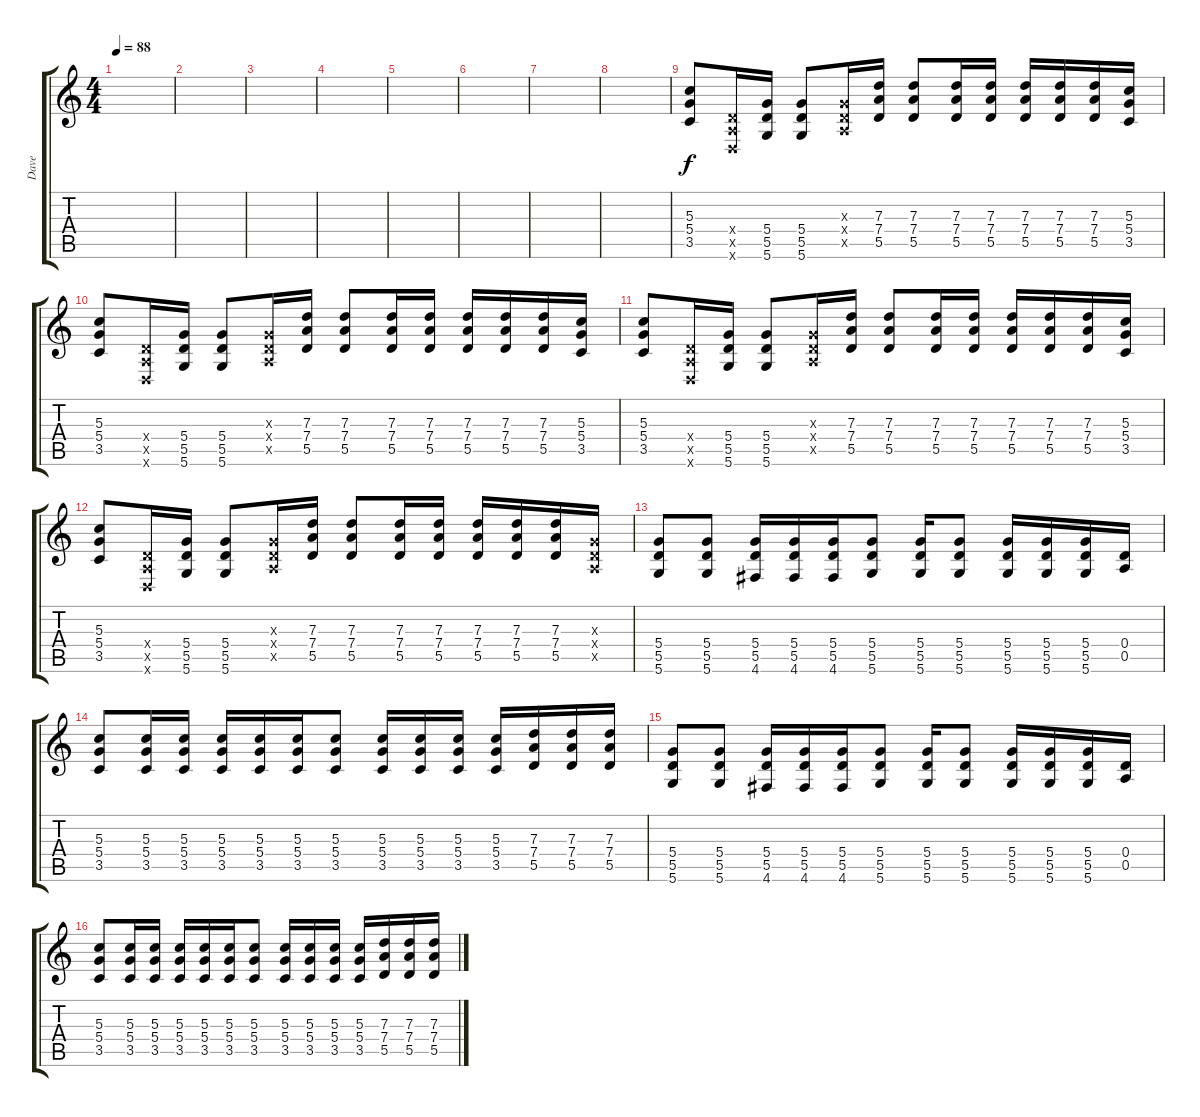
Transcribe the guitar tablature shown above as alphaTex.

\track ("Dave" "Dave") {instrument distortionguitar}
\staff {score tabs}
\tuning (E4 B3 G3 D3 A2 D2) {hide}
\ts (4 4)
\tempo 88
\clef g2
\ks c
|
|
|
|
|
|
|
|
(5.3 5.4 3.5).8 (0.4{x} 0.5{x} 0.6{x}).16 (5.4 5.5 5.6).16 (5.4 5.5 5.6).8 (0.3{x} 0.4{x} 0.5{x}).16 (7.3 7.4 5.5).16 (7.3 7.4 5.5).8 (7.3 7.4 5.5).16 (7.3 7.4 5.5).16 (7.3 7.4 5.5).16 (7.3 7.4 5.5).16 (7.3 7.4 5.5).16 (5.3 5.4 3.5).16 |
(5.3 5.4 3.5).8 (0.4{x} 0.5{x} 0.6{x}).16 (5.4 5.5 5.6).16 (5.4 5.5 5.6).8 (0.3{x} 0.4{x} 0.5{x}).16 (7.3 7.4 5.5).16 (7.3 7.4 5.5).8 (7.3 7.4 5.5).16 (7.3 7.4 5.5).16 (7.3 7.4 5.5).16 (7.3 7.4 5.5).16 (7.3 7.4 5.5).16 (5.3 5.4 3.5).16 |
(5.3 5.4 3.5).8 (0.4{x} 0.5{x} 0.6{x}).16 (5.4 5.5 5.6).16 (5.4 5.5 5.6).8 (0.3{x} 0.4{x} 0.5{x}).16 (7.3 7.4 5.5).16 (7.3 7.4 5.5).8 (7.3 7.4 5.5).16 (7.3 7.4 5.5).16 (7.3 7.4 5.5).16 (7.3 7.4 5.5).16 (7.3 7.4 5.5).16 (5.3 5.4 3.5).16 |
(5.3 5.4 3.5).8 (0.4{x} 0.5{x} 0.6{x}).16 (5.4 5.5 5.6).16 (5.4 5.5 5.6).8 (0.3{x} 0.4{x} 0.5{x}).16 (7.3 7.4 5.5).16 (7.3 7.4 5.5).8 (7.3 7.4 5.5).16 (7.3 7.4 5.5).16 (7.3 7.4 5.5).16 (7.3 7.4 5.5).16 (7.3 7.4 5.5).16 (0.3{x} 0.4{x} 0.5{x}).16 |
(5.4 5.5 5.6).8 (5.4 5.5 5.6).8 (5.4 5.5 4.6).16 (5.4 5.5 4.6).16 (5.4 5.5 4.6).16 (5.4 5.5 5.6).8 (5.4 5.5 5.6).16 (5.4 5.5 5.6).8 (5.4 5.5 5.6).16 (5.4 5.5 5.6).16 (5.4 5.5 5.6).16 (0.4 0.5).16 |
(5.3 5.4 3.5).8 (5.3 5.4 3.5).16 (5.3 5.4 3.5).16 (5.3 5.4 3.5).16 (5.3 5.4 3.5).16 (5.3 5.4 3.5).16 (5.3 5.4 3.5).8 (5.3 5.4 3.5).16 (5.3 5.4 3.5).16 (5.3 5.4 3.5).16 (5.3 5.4 3.5).16 (7.3 7.4 5.5).16 (7.3 7.4 5.5).16 (7.3 7.4 5.5).16 |
(5.4 5.5 5.6).8 (5.4 5.5 5.6).8 (5.4 5.5 4.6).16 (5.4 5.5 4.6).16 (5.4 5.5 4.6).16 (5.4 5.5 5.6).8 (5.4 5.5 5.6).16 (5.4 5.5 5.6).8 (5.4 5.5 5.6).16 (5.4 5.5 5.6).16 (5.4 5.5 5.6).16 (0.4 0.5).16 |
(5.3 5.4 3.5).8 (5.3 5.4 3.5).16 (5.3 5.4 3.5).16 (5.3 5.4 3.5).16 (5.3 5.4 3.5).16 (5.3 5.4 3.5).16 (5.3 5.4 3.5).8 (5.3 5.4 3.5).16 (5.3 5.4 3.5).16 (5.3 5.4 3.5).16 (5.3 5.4 3.5).16 (7.3 7.4 5.5).16 (7.3 7.4 5.5).16 (7.3 7.4 5.5).16
